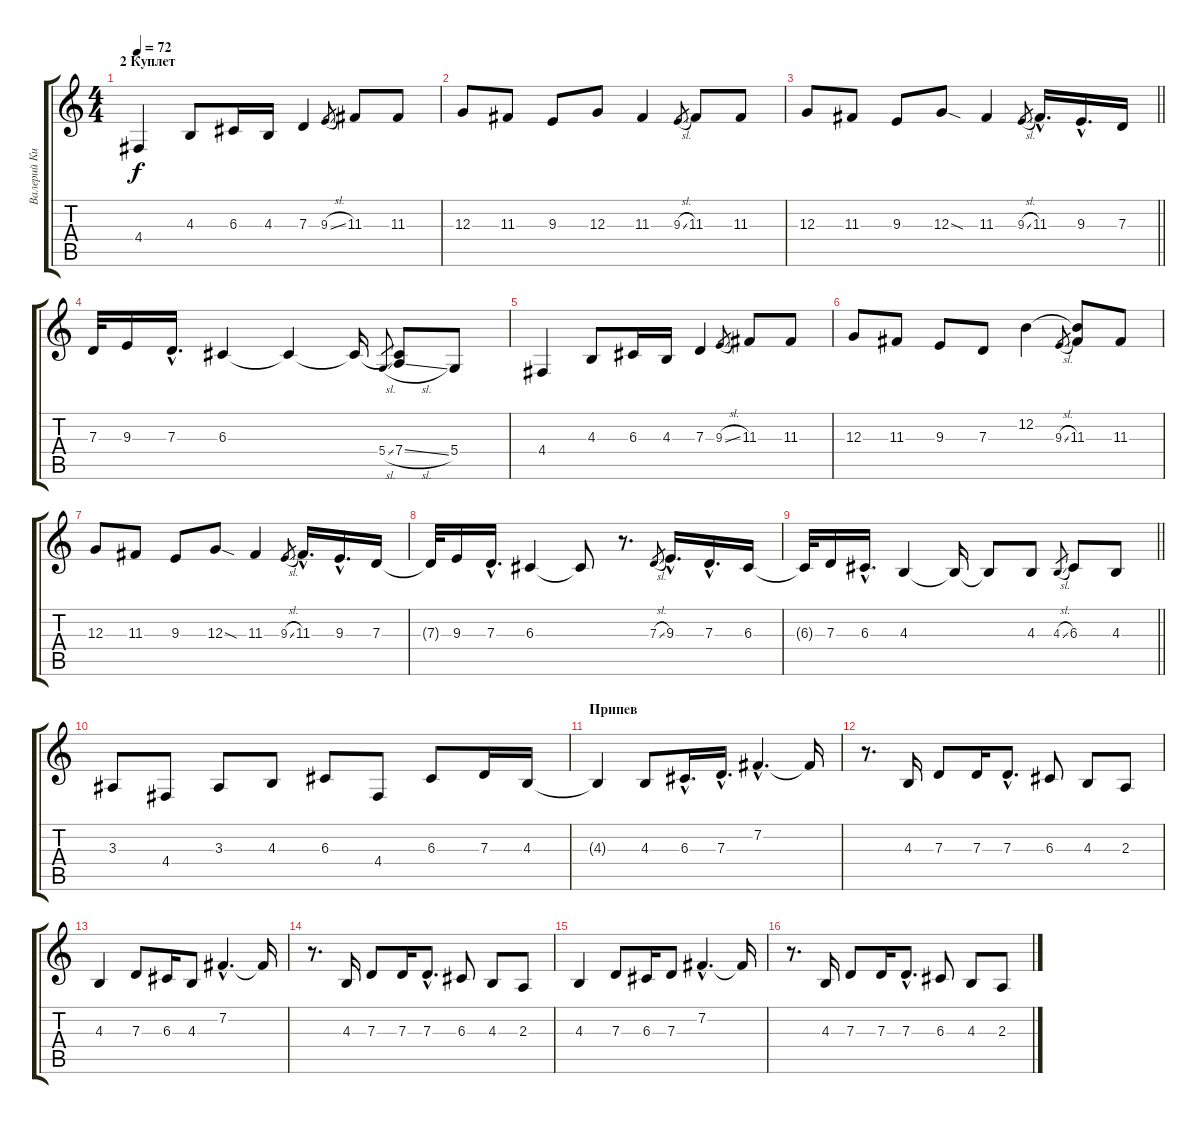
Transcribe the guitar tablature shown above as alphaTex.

\track ("Валерий Кипелов (Vocal)" "Валерий Ки") {instrument flute}
\staff {score tabs}
\tuning (E4 B3 G3 D3 A2 E2) {hide}
\ts (4 4)
\section ("" "2 Куплет")
\tempo 72
\clef g2
\ks c
4.4.4{dy f} 4.3.8 6.3.16 4.3.16 7.3.4 9.3{sl}.8{gr} 11.3.8 11.3.8 |
12.3.8 11.3.8 9.3.8 12.3.8 11.3.4 9.3{sl}.8{gr} 11.3.8 11.3.8 |
\barLineRight lightlight
12.3.8 11.3.8 9.3.8 12.3{sod}.8 11.3.4 9.3{sl}.8{gr} 11.3{hac}.16{d} 9.3{hac}.16{d} 7.3.16 |
7.3.32 9.3.16 7.3{hac}.16{d} 6.3.4 6.3{t}.4 6.3{t}.16 5.4{sl}.8{gr} (6.3{t} 7.4{sl}).8 5.4.8 |
4.4.4 4.3.8 6.3.16 4.3.16 7.3.4 9.3{sl}.8{gr} 11.3.8 11.3.8 |
12.3.8 11.3.8 9.3.8 7.3.8 12.2.4 9.3{sl}.8{gr} (12.2{t} 11.3).8 11.3.8 |
12.3.8 11.3.8 9.3.8 12.3{sod}.8 11.3.4 9.3{sl}.8{gr} 11.3{hac}.16{d} 9.3{hac}.16{d} 7.3.16 |
7.3{t}.32 9.3.16 7.3{hac}.16{d} 6.3.4 6.3{t}.8 r.8{d} 7.3{sl}.8{gr} 9.3{hac}.16{d} 7.3{hac}.16{d} 6.3.16 |
\barLineRight lightlight
6.3{t}.32 7.3.16 6.3{hac}.16{d} 4.3.4 4.3{t}.16 4.3{t}.8 4.3.8 4.3{sl}.8{gr} 6.3.8 4.3.8 |
3.3.8 4.4.8 3.3.8 4.3.8 6.3.8 4.4.8 6.3.8 7.3.16 4.3.16 |
\section ("" "Припев")
4.3{t}.4 4.3.8 6.3{hac}.16{d} 7.3{hac}.16{d} 7.2{hac}.4{d} 7.2{t}.16 |
r.8{d} 4.3.16 7.3.8 7.3.16 7.3{hac}.8{d} 6.3.8 4.3.8 2.3.8 |
4.3.4 7.3.8 6.3.16 4.3.8 7.2{hac}.4{d} 7.2{t}.16 |
r.8{d} 4.3.16 7.3.8 7.3.16 7.3{hac}.8{d} 6.3.8 4.3.8 2.3.8 |
4.3.4 7.3.8 6.3.16 7.3.8 7.2{hac}.4{d} 7.2{t}.16 |
r.8{d} 4.3.16 7.3.8 7.3.16 7.3{hac}.8{d} 6.3.8 4.3.8 2.3.8
